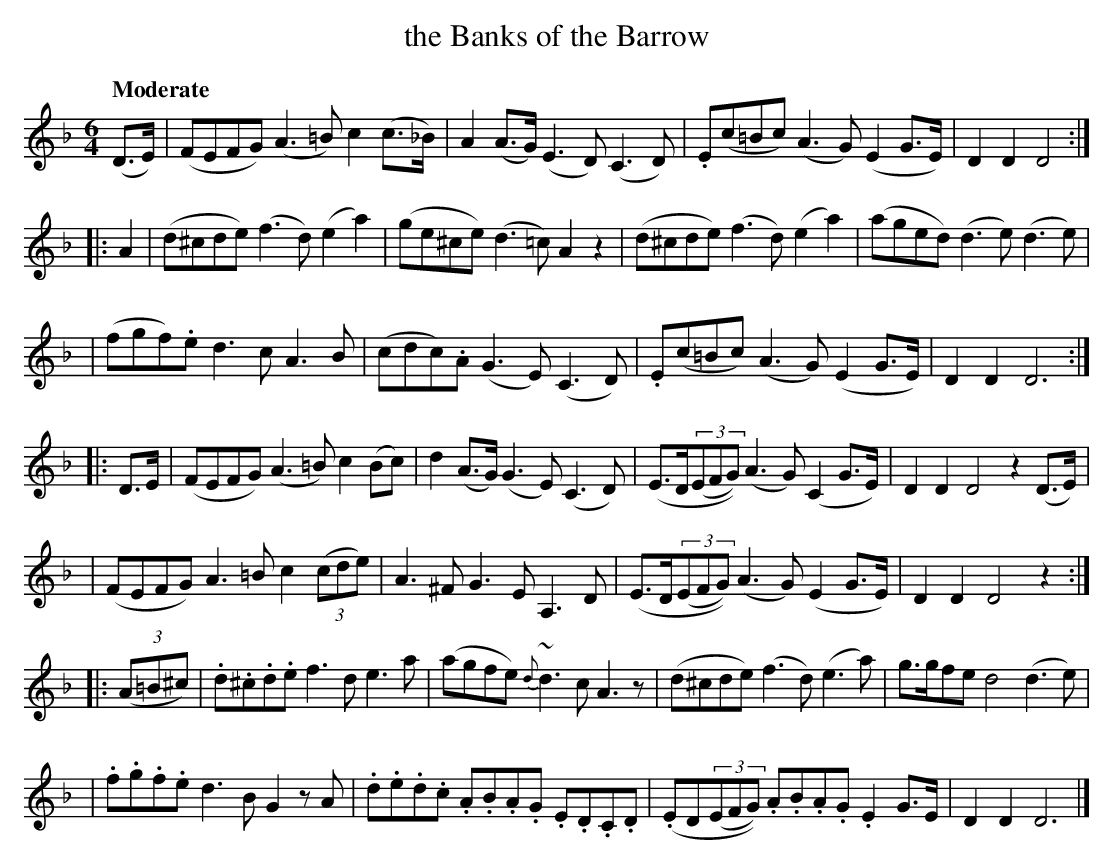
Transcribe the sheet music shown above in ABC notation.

X:1
T: the Banks of the Barrow
Q: "Moderate"
M: 6/4
L: 1/8
K:Dm
(D>E) | (FEFG) (A3 =B) c2 (c>_B) | A2 (A>G) (E3 D) (C3 D) | .E(c=Bc) (A3 G) (E2 G>E) | D2 D2 D4 :|
|: A2 | (d^cde) (f3 d) (e2 a2) | (ge^ce) (d3 =c) A2 z2 | (d^cde) (f3 d) (e2 a2) | (aged) (d3 e) (d3 e) |
| (fgf).e d3 c A3 B | (cdc).A (G3 E) (C3 D) | .E(c=Bc) (A3 G) (E2 G>E) | D2 D2 D6 :|
|: D>E | (FEFG) (A3 =B) c2 (Bc) | d2 (A>G) (G3 E) (C3 D) | (E>D(3(EFG)) (A3 G) (C2 G>E) | D2 D2 D4 z2 (D>E) |
| (FEFG) A3 =B c2 (3(cde) | A3 ^F G3 E A,3 D | (E>D(3(EFG)) (A3 G) (E2 G>E) | D2 D2 D4 z2 :|
|: (3(A=B^c) | .d.^c.d.e f3 d e3 a | (agfe) {d}~d3 c A3 z | (d^cde) (f3 d) (e3 a) | g>gfe d4 (d3 e) |
| .f.g.f.e d3 B G2 z A | .d.e.d.c .A.B.A.G .E.D.C.D | (.ED(3(EFG)) .A.B.A.G .E2 G>E | D2 D2 D6 |]
